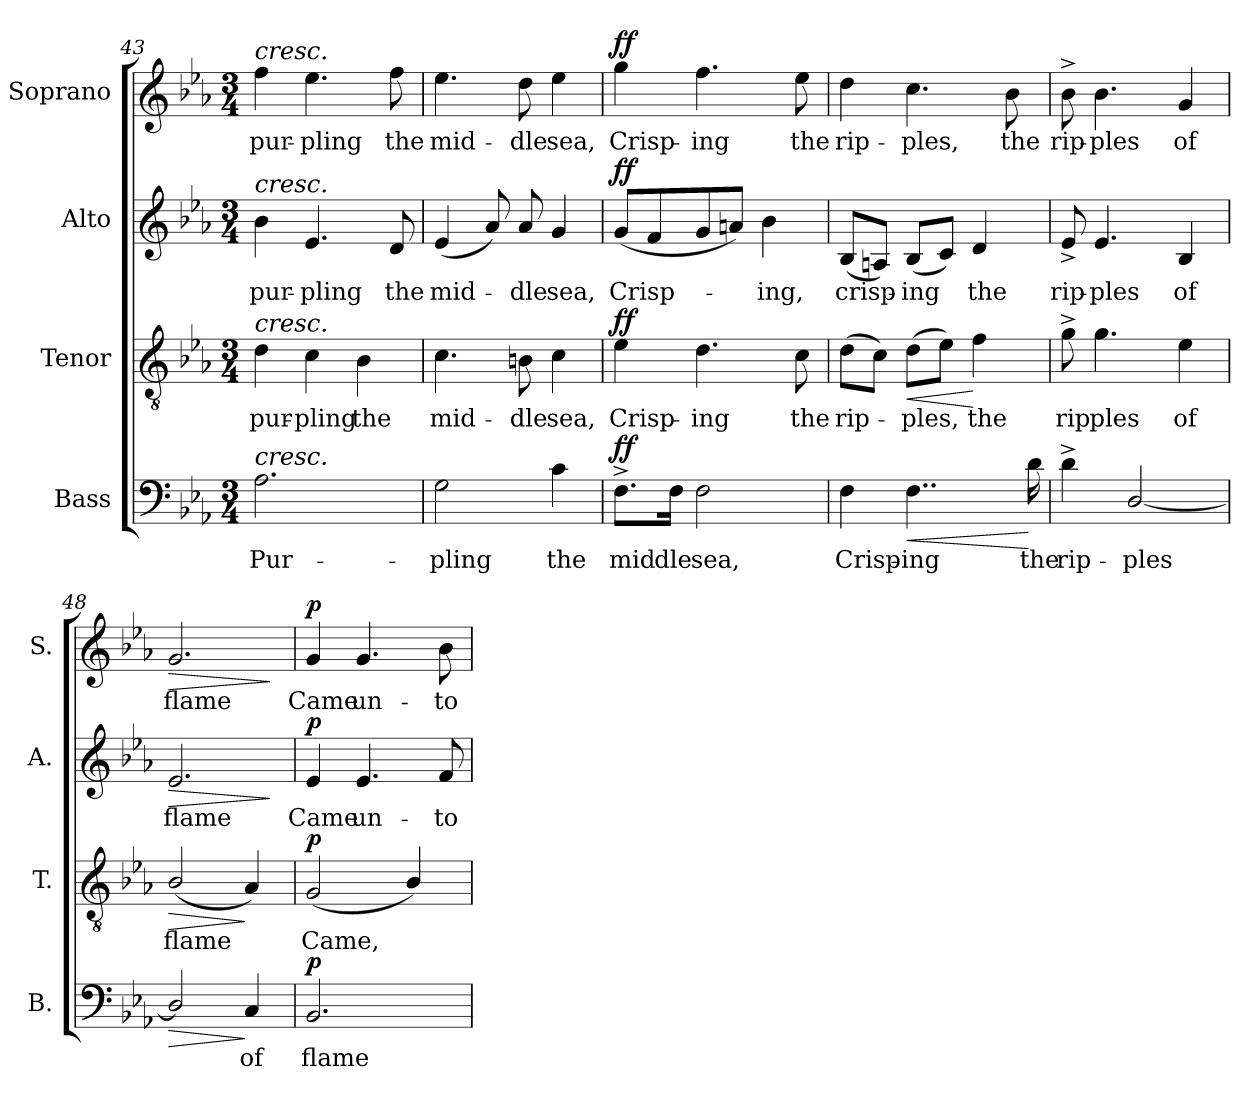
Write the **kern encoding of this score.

**kern	**text	**dynam	**kern	**text	**dynam	**kern	**text	**dynam	**kern	**text	**dynam
*part4	*part4	*part4	*part3	*part3	*part3	*part2	*part2	*part2	*part1	*part1	*part1
*staff4	*staff4	*staff4	*staff3	*staff3	*staff3	*staff2	*staff2	*staff2	*staff1	*staff1	*staff1
*I"Bass	*	*	*I"Tenor	*	*	*I"Alto	*	*	*I"Soprano	*	*
*I'B.	*	*	*I'T.	*	*	*I'A.	*	*	*I'S.	*	*
!!LO:LB:g=z
*clefF4	*	*	*clefGv2	*	*	*clefG2	*	*	*clefG2	*	*
*	*	*	*ITrd7c12	*	*	*	*	*	*	*	*
*k[b-e-a-]	*	*	*k[b-e-a-]	*	*	*k[b-e-a-]	*	*	*k[b-e-a-]	*	*
*E-:	*	*	*E-:	*	*	*E-:	*	*	*E-:	*	*
*M3/4	*	*	*M3/4	*	*	*M3/4	*	*	*M3/4	*	*
=43	=43	=43	=43	=43	=43	=43	=43	=43	=43	=43	=43
!	!LO:LY:b:color=#000000	!	!	!	!	!	!	!	!	!	!
!	!	!	!	!LO:LY:b:color=#000000	!	!	!	!	!	!	!
!	!	!	!	!	!	!	!LO:LY:b:color=#000000	!	!	!	!
!	!	!	!	!	!	!	!	!	!LO:TX:a:i:t=cresc.	!	!
!	!	!	!	!	!	!LO:TX:a:i:t=cresc.	!	!	!	!	!
!	!	!	!LO:TX:a:i:t=cresc.	!	!	!	!	!	!	!	!
!LO:TX:a:i:t=cresc.	!	!	!	!	!	!	!	!	!	!	!
!	!	!	!	!	!	!	!	!	!	!LO:LY:b:color=#000000	!
2.A-i\	Pur-	.	4Di\	pur-	.	4b-i\	pur-	.	4ffi\	pur-	.
!	!	!	!	!LO:LY:b:color=#000000	!	!	!	!	!	!	!
!	!	!	!	!	!	!	!LO:LY:b:color=#000000	!	!	!	!
!	!	!	!	!	!	!	!	!	!	!LO:LY:b:color=#000000	!
.	.	.	4Ci\	-pling	.	4.e-i/	-pling	.	4.ee-i\	-pling	.
!	!	!	!	!LO:LY:b:color=#000000	!	!	!	!	!	!	!
.	.	.	4BB-i\	the	.	.	.	.	.	.	.
!	!	!	!	!	!	!	!LO:LY:b:color=#000000	!	!	!	!
!	!	!	!	!	!	!	!	!	!	!LO:LY:b:color=#000000	!
.	.	.	.	.	.	8di/	the	.	8ffi\	the	.
=44	=44	=44	=44	=44	=44	=44	=44	=44	=44	=44	=44
!	!LO:LY:b:color=#000000	!	!	!	!	!	!	!	!	!	!
!	!	!	!	!LO:LY:b:color=#000000	!	!	!	!	!	!	!
!	!	!	!	!	!	!	!LO:LY:b:color=#000000	!	!	!	!
!	!	!	!	!	!	!	!	!	!	!LO:LY:b:color=#000000	!
2Gi\	-pling	.	4.Ci\	mid-	.	(4e-i/	mid-	.	4.ee-i\	mid-	.
.	.	.	.	.	.	8a-i/)	.	.	.	.	.
!	!	!	!	!LO:LY:b:color=#000000	!	!	!	!	!	!	!
!	!	!	!	!	!	!	!LO:LY:b:color=#000000	!	!	!	!
!	!	!	!	!	!	!	!	!	!	!LO:LY:b:color=#000000	!
.	.	.	8BBni\	-dle	.	8a-i/	-dle	.	8ddi\	-dle	.
!	!LO:LY:b:color=#000000	!	!	!	!	!	!	!	!	!	!
!	!	!	!	!LO:LY:b:color=#000000	!	!	!	!	!	!	!
!	!	!	!	!	!	!	!LO:LY:b:color=#000000	!	!	!	!
!	!	!	!	!	!	!	!	!	!	!LO:LY:b:color=#000000	!
4ci\	the	.	4Ci\	sea,	.	4gi/	sea,	.	4ee-i\	sea,	.
=45	=45	=45	=45	=45	=45	=45	=45	=45	=45	=45	=45
!	!LO:LY:b:color=#000000	!	!	!	!	!	!	!	!	!	!
!	!	!	!	!LO:LY:b:color=#000000	!	!	!	!	!	!	!
!	!	!	!	!	!	!	!LO:LY:b:color=#000000	!	!	!	!
!	!	!	!	!	!	!	!	!	!	!LO:LY:b:color=#000000	!
8.F^i\L	mid	ff	4E-i\	Crisp-	ff	(8gi/L	Crisp-	ff	4ggi\	Crisp-	ff
.	.	.	.	.	.	8fi/	.	.	.	.	.
!	!LO:LY:b:color=#000000	!	!	!	!	!	!	!	!	!	!
16Fi\Jk	-dle	.	.	.	.	.	.	.	.	.	.
!	!LO:LY:b:color=#000000	!	!	!	!	!	!	!	!	!	!
!	!	!	!	!LO:LY:b:color=#000000	!	!	!	!	!	!	!
!	!	!	!	!	!	!	!	!	!	!LO:LY:b:color=#000000	!
2Fi\	sea,	.	4.Di\	-ing	.	8gi/	.	.	4.ffi\	-ing	.
.	.	.	.	.	.	8ani/J)	.	.	.	.	.
!	!	!	!	!	!	!	!LO:LY:b:color=#000000	!	!	!	!
.	.	.	.	.	.	4b-i\	-ing,	.	.	.	.
!	!	!	!	!LO:LY:b:color=#000000	!	!	!	!	!	!	!
!	!	!	!	!	!	!	!	!	!	!LO:LY:b:color=#000000	!
.	.	.	8Ci\	the	.	.	.	.	8ee-i\	the	.
=46	=46	=46	=46	=46	=46	=46	=46	=46	=46	=46	=46
!	!LO:LY:b:color=#000000	!	!	!	!	!	!	!	!	!	!
!	!	!	!	!LO:LY:b:color=#000000	!	!	!	!	!	!	!
!	!	!	!	!	!	!	!LO:LY:b:color=#000000	!	!	!	!
!	!	!	!	!	!	!	!	!	!	!LO:LY:b:color=#000000	!
4Fi\	Crisp-	.	(8Di\L	rip-	.	(8B-i/L	crisp-	.	4ddi\	rip-	.
.	.	.	8Ci\J)	.	.	8Ani/J)	.	.	.	.	.
!	!LO:LY:b:color=#000000	!LO:HP:b	!	!	!	!	!	!	!	!	!
!	!	!	!	!LO:LY:b:color=#000000	!LO:HP:b	!	!	!	!	!	!
!	!	!	!	!	!	!	!LO:LY:b:color=#000000	!	!	!	!
!	!	!	!	!	!	!	!	!	!	!LO:LY:b:color=#000000	!
4..Fi\	-ing	<	(8Di\L	-ples,	<	(8B-i/L	-ing	.	4.cci\	-ples,	.
.	.	.	8E-i\J)	.	.	8ci/J)	.	.	.	.	.
!	!	!	!	!LO:LY:b:color=#000000	!	!	!	!	!	!	!
!	!	!	!	!	!	!	!LO:LY:b:color=#000000	!	!	!	!
.	.	.	4Fi\	the	[	4di/	the	.	.	.	.
!	!	!	!	!	!	!	!	!	!	!LO:LY:b:color=#000000	!
.	.	.	.	.	.	.	.	.	8b-i\	the	.
!	!LO:LY:b:color=#000000	!	!	!	!	!	!	!	!	!	!
16di\	the	[	.	.	.	.	.	.	.	.	.
=47	=47	=47	=47	=47	=47	=47	=47	=47	=47	=47	=47
!	!LO:LY:b:color=#000000	!	!	!	!	!	!	!	!	!	!
!	!	!	!	!LO:LY:b:color=#000000	!	!	!	!	!	!	!
!	!	!	!	!	!	!	!LO:LY:b:color=#000000	!	!	!	!
!	!	!	!	!	!	!	!	!	!	!LO:LY:b:color=#000000	!
4d^i\	rip-	.	8G^i\	rip	.	8e-^i/	rip-	.	8b-^i\	rip-	.
!	!	!	!	!LO:LY:b:color=#000000	!	!	!	!	!	!	!
!	!	!	!	!	!	!	!LO:LY:b:color=#000000	!	!	!	!
!	!	!	!	!	!	!	!	!	!	!LO:LY:b:color=#000000	!
.	.	.	4.Gi\	-ples	.	4.e-i/	-ples	.	4.b-i\	-ples	.
!	!LO:LY:b:color=#000000	!	!	!	!	!	!	!	!	!	!
[2Di/	-ples	.	.	.	.	.	.	.	.	.	.
!	!	!	!	!LO:LY:b:color=#000000	!	!	!	!	!	!	!
!	!	!	!	!	!	!	!LO:LY:b:color=#000000	!	!	!	!
!	!	!	!	!	!	!	!	!	!	!LO:LY:b:color=#000000	!
.	.	.	4E-i\	of	.	4B-i/	of	.	4gi/	of	.
=48	=48	=48	=48	=48	=48	=48	=48	=48	=48	=48	=48
!	!	!LO:HP:b	!	!	!	!	!	!	!	!	!
!	!	!	!	!LO:LY:b:color=#000000	!LO:HP:b	!	!	!	!	!	!
!	!	!	!	!	!	!	!LO:LY:b:color=#000000	!LO:HP:b	!	!	!
!	!	!	!	!	!	!	!	!	!	!LO:LY:b:color=#000000	!LO:HP:b
2Di/]	.	>	(2BB-i/	flame	>	2.e-i/	flame	>	2.gi/	flame	>
!	!LO:LY:b:color=#000000	!	!	!	!	!	!	!	!	!	!
4Ci/	of	]	4AA-i/)	.	]	.	.	.	.	.	.
.	.	.	.	.	.	.	.	]	.	.	]
=49	=49	=49	=49	=49	=49	=49	=49	=49	=49	=49	=49
!	!LO:LY:b:color=#000000	!	!	!	!	!	!	!	!	!	!
!	!	!	!	!LO:LY:b:color=#000000	!	!	!	!	!	!	!
!	!	!	!	!	!	!	!LO:LY:b:color=#000000	!	!	!	!
!	!	!	!	!	!	!	!	!	!	!LO:LY:b:color=#000000	!
2.BB-i/	flame	p	(2GGi/	Came,	p	4e-i/	Came	p	4gi/	Came	p
!	!	!	!	!	!	!	!LO:LY:b:color=#000000	!	!	!	!
!	!	!	!	!	!	!	!	!	!	!LO:LY:b:color=#000000	!
.	.	.	.	.	.	4.e-i/	un-	.	4.gi/	un-	.
.	.	.	4BB-i/)	.	.	.	.	.	.	.	.
!	!	!	!	!	!	!	!LO:LY:b:color=#000000	!	!	!	!
!	!	!	!	!	!	!	!	!	!	!LO:LY:b:color=#000000	!
.	.	.	.	.	.	8fi/	-to	.	8b-i\	-to	.
=	=	=	=	=	=	=	=	=	=	=	=
*-	*-	*-	*-	*-	*-	*-	*-	*-	*-	*-	*-
